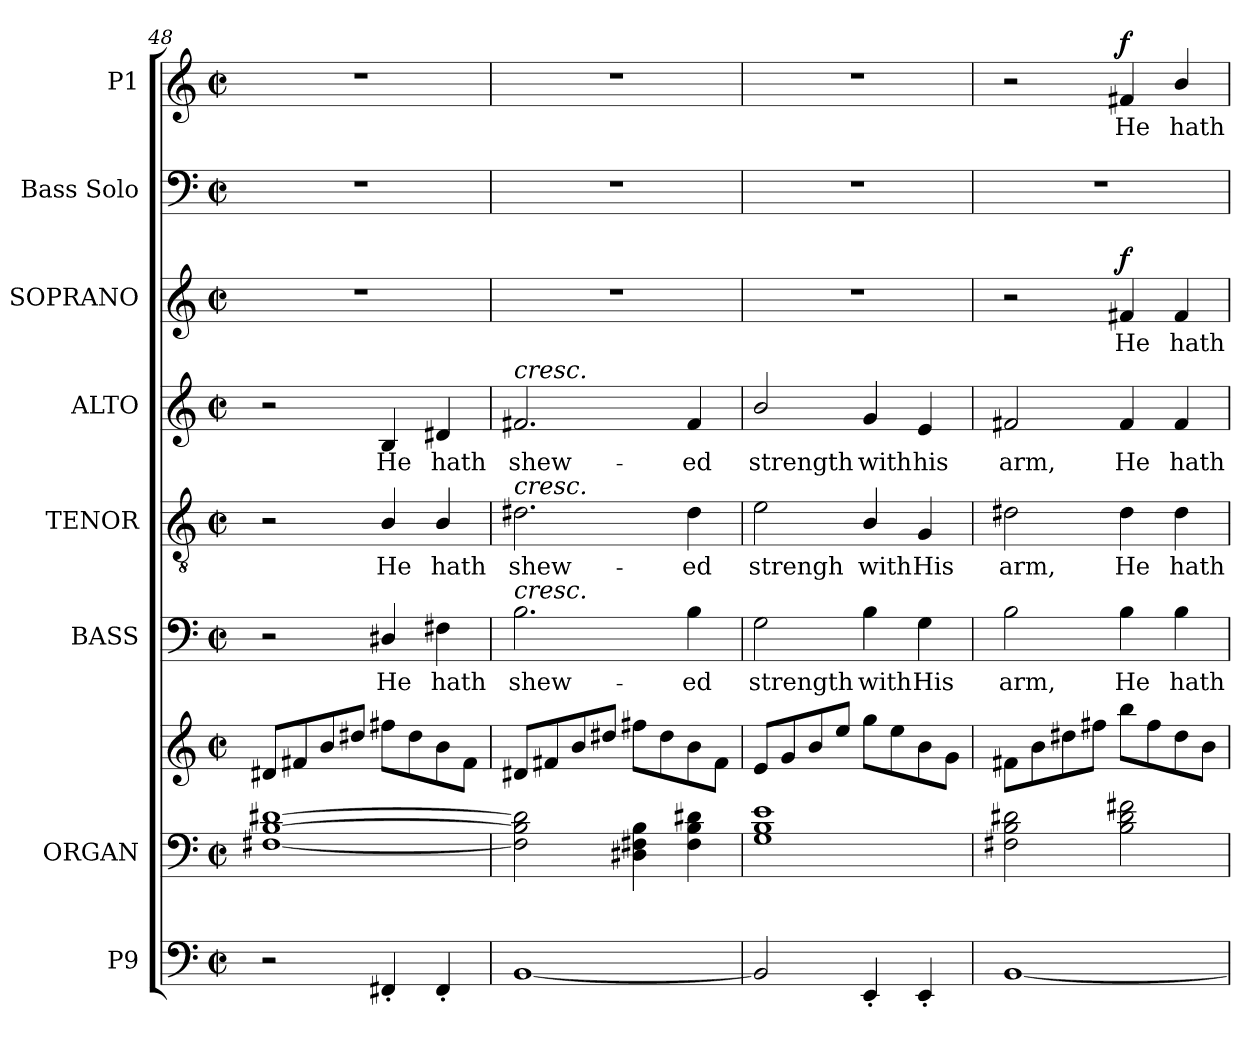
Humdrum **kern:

**kern	**kern	**kern	**kern	**text	**kern	**text	**kern	**text	**kern	**text	**dynam	**kern	**kern	**text	**dynam
*part8	*part7	*part7	*part6	*part6	*part5	*part5	*part4	*part4	*part3	*part3	*part3	*part2	*part1	*part1	*part1
*staff9	*staff8	*staff7	*staff6	*staff6	*staff5	*staff5	*staff4	*staff4	*staff3	*staff3	*staff3	*staff2	*staff1	*staff1	*staff1
*I"P9	*I"ORGAN	*	*I"BASS	*	*I"TENOR	*	*I"ALTO	*	*I"SOPRANO	*	*	*I"Bass Solo	*I"P1	*	*
*clefF4	*clefF4	*clefG2	*clefF4	*	*clefGv2	*	*clefG2	*	*clefG2	*	*	*clefF4	*clefG2	*	*
*	*	*	*	*	*ITrd7c12	*	*	*	*	*	*	*	*	*	*
*k[]	*k[]	*k[]	*k[]	*	*k[]	*	*k[]	*	*k[]	*	*	*k[]	*k[]	*	*
*C:	*C:	*C:	*C:	*	*C:	*	*C:	*	*C:	*	*	*C:	*C:	*	*
*M2/2	*M2/2	*M2/2	*M2/2	*	*M2/2	*	*M2/2	*	*M2/2	*	*	*M2/2	*M2/2	*	*
*met(c|)	*met(c|)	*met(c|)	*met(c|)	*	*met(c|)	*	*met(c|)	*	*met(c|)	*	*	*met(c|)	*met(c|)	*	*
=48	=48	=48	=48	=48	=48	=48	=48	=48	=48	=48	=48	=48	=48	=48	=48
2r	[1F#i [1Bi [1d#Xi	8d#Xi/L	2r	.	2r	.	2r	.	1r	.	.	1r	1r	.	.
.	.	8f#i/	.	.	.	.	.	.	.	.	.	.	.	.	.
.	.	8bi/	.	.	.	.	.	.	.	.	.	.	.	.	.
.	.	8dd#Xi/J	.	.	.	.	.	.	.	.	.	.	.	.	.
!	!	!	!	!LO:LY:b:color=#000000	!	!	!	!	!	!	!	!	!	!	!
!	!	!	!	!	!	!LO:LY:b:color=#000000	!	!	!	!	!	!	!	!	!
!	!	!	!	!	!	!	!	!LO:LY:b:color=#000000	!	!	!	!	!	!	!
4FF#'i/	.	8ff#i\L	4D#Xi/	He	4BBi/	He	4Bi/	He	.	.	.	.	.	.	.
.	.	8dd#i\	.	.	.	.	.	.	.	.	.	.	.	.	.
!	!	!	!	!LO:LY:b:color=#000000	!	!	!	!	!	!	!	!	!	!	!
!	!	!	!	!	!	!LO:LY:b:color=#000000	!	!	!	!	!	!	!	!	!
!	!	!	!	!	!	!	!	!LO:LY:b:color=#000000	!	!	!	!	!	!	!
4FF#'i/	.	8bi\	4F#i\	hath	4BBi/	hath	4d#Xi/	hath	.	.	.	.	.	.	.
.	.	8f#i\J	.	.	.	.	.	.	.	.	.	.	.	.	.
=49	=49	=49	=49	=49	=49	=49	=49	=49	=49	=49	=49	=49	=49	=49	=49
!	!	!	!	!LO:LY:b:color=#000000	!	!	!	!	!	!	!	!	!	!	!
!	!	!	!	!	!	!LO:LY:b:color=#000000	!	!	!	!	!	!	!	!	!
!	!	!	!	!	!	!	!LO:TX:a:i:t=cresc.	!	!	!	!	!	!	!	!
!	!	!	!	!	!LO:TX:a:i:t=cresc.	!	!	!	!	!	!	!	!	!	!
!	!	!	!LO:TX:a:i:t=cresc.	!	!	!	!	!	!	!	!	!	!	!	!
!	!	!	!	!	!	!	!	!LO:LY:b:color=#000000	!	!	!	!	!	!	!
[1BBi	2F#i\] 2Bi] 2d#i]	8d#Xi/L	2.Bi\	shew-	2.D#Xi\	shew-	2.f#i/	shew-	1r	.	.	1r	1r	.	.
.	.	8f#i/	.	.	.	.	.	.	.	.	.	.	.	.	.
.	.	8bi/	.	.	.	.	.	.	.	.	.	.	.	.	.
.	.	8dd#Xi/J	.	.	.	.	.	.	.	.	.	.	.	.	.
.	4D#Xi\ 4F#i 4Bi	8ff#i\L	.	.	.	.	.	.	.	.	.	.	.	.	.
.	.	8dd#i\	.	.	.	.	.	.	.	.	.	.	.	.	.
!	!	!	!	!LO:LY:b:color=#000000	!	!	!	!	!	!	!	!	!	!	!
!	!	!	!	!	!	!LO:LY:b:color=#000000	!	!	!	!	!	!	!	!	!
!	!	!	!	!	!	!	!	!LO:LY:b:color=#000000	!	!	!	!	!	!	!
.	4F#i\ 4Bi 4d#Xi	8bi\	4Bi\	-ed	4D#i\	-ed	4f#i/	-ed	.	.	.	.	.	.	.
.	.	8f#i\J	.	.	.	.	.	.	.	.	.	.	.	.	.
!!LO:PB:g=z
=50	=50	=50	=50	=50	=50	=50	=50	=50	=50	=50	=50	=50	=50	=50	=50
!	!	!	!	!LO:LY:b:color=#000000	!	!	!	!	!	!	!	!	!	!	!
!	!	!	!	!	!	!LO:LY:b:color=#000000	!	!	!	!	!	!	!	!	!
!	!	!	!	!	!	!	!	!LO:LY:b:color=#000000	!	!	!	!	!	!	!
2BBi/]	1Gi 1Bi 1ei	8ei/L	2Gi\	strength	2Ei\	strengh	2bi/	strength	1r	.	.	1r	1r	.	.
.	.	8gi/	.	.	.	.	.	.	.	.	.	.	.	.	.
.	.	8bi/	.	.	.	.	.	.	.	.	.	.	.	.	.
.	.	8eei/J	.	.	.	.	.	.	.	.	.	.	.	.	.
!	!	!	!	!LO:LY:b:color=#000000	!	!	!	!	!	!	!	!	!	!	!
!	!	!	!	!	!	!LO:LY:b:color=#000000	!	!	!	!	!	!	!	!	!
!	!	!	!	!	!	!	!	!LO:LY:b:color=#000000	!	!	!	!	!	!	!
4EE'i/	.	8ggi\L	4Bi\	with	4BBi/	with	4gi/	with	.	.	.	.	.	.	.
.	.	8eei\	.	.	.	.	.	.	.	.	.	.	.	.	.
!	!	!	!	!LO:LY:b:color=#000000	!	!	!	!	!	!	!	!	!	!	!
!	!	!	!	!	!	!LO:LY:b:color=#000000	!	!	!	!	!	!	!	!	!
!	!	!	!	!	!	!	!	!LO:LY:b:color=#000000	!	!	!	!	!	!	!
4EE'i/	.	8bi\	4Gi\	His	4GGi/	His	4ei/	his	.	.	.	.	.	.	.
.	.	8gi\J	.	.	.	.	.	.	.	.	.	.	.	.	.
=51	=51	=51	=51	=51	=51	=51	=51	=51	=51	=51	=51	=51	=51	=51	=51
!	!	!	!	!LO:LY:b:color=#000000	!	!	!	!	!	!	!	!	!	!	!
!	!	!	!	!	!	!LO:LY:b:color=#000000	!	!	!	!	!	!	!	!	!
!	!	!	!	!	!	!	!	!LO:LY:b:color=#000000	!	!	!	!	!	!	!
[1BBi	2F#i\ 2Bi 2d#Xi	8f#i\L	2Bi\	arm,	2D#Xi\	arm,	2f#i/	arm,	2r	.	.	1r	2r	.	.
.	.	8bi\	.	.	.	.	.	.	.	.	.	.	.	.	.
.	.	8dd#Xi\	.	.	.	.	.	.	.	.	.	.	.	.	.
.	.	8ff#i\J	.	.	.	.	.	.	.	.	.	.	.	.	.
!	!	!	!	!LO:LY:b:color=#000000	!	!	!	!	!	!	!	!	!	!	!
!	!	!	!	!	!	!LO:LY:b:color=#000000	!	!	!	!	!	!	!	!	!
!	!	!	!	!	!	!	!	!LO:LY:b:color=#000000	!	!	!	!	!	!	!
!	!	!	!	!	!	!	!	!	!	!LO:LY:b:color=#000000	!	!	!	!	!
!	!	!	!	!	!	!	!	!	!	!	!	!	!	!LO:LY:b:color=#000000	!
.	2Bi\ 2d#i 2f#i	8bbi\L	4Bi\	He	4D#i\	He	4f#i/	He	4f#i/	He	f	.	4f#i/	He	f
.	.	8ff#i\	.	.	.	.	.	.	.	.	.	.	.	.	.
!	!	!	!	!LO:LY:b:color=#000000	!	!	!	!	!	!	!	!	!	!	!
!	!	!	!	!	!	!LO:LY:b:color=#000000	!	!	!	!	!	!	!	!	!
!	!	!	!	!	!	!	!	!LO:LY:b:color=#000000	!	!	!	!	!	!	!
!	!	!	!	!	!	!	!	!	!	!LO:LY:b:color=#000000	!	!	!	!	!
!	!	!	!	!	!	!	!	!	!	!	!	!	!	!LO:LY:b:color=#000000	!
.	.	8dd#i\	4Bi\	hath	4D#i\	hath	4f#i/	hath	4f#i/	hath	.	.	4bi/	hath	.
.	.	8bi\J	.	.	.	.	.	.	.	.	.	.	.	.	.
=	=	=	=	=	=	=	=	=	=	=	=	=	=	=	=
*-	*-	*-	*-	*-	*-	*-	*-	*-	*-	*-	*-	*-	*-	*-	*-
